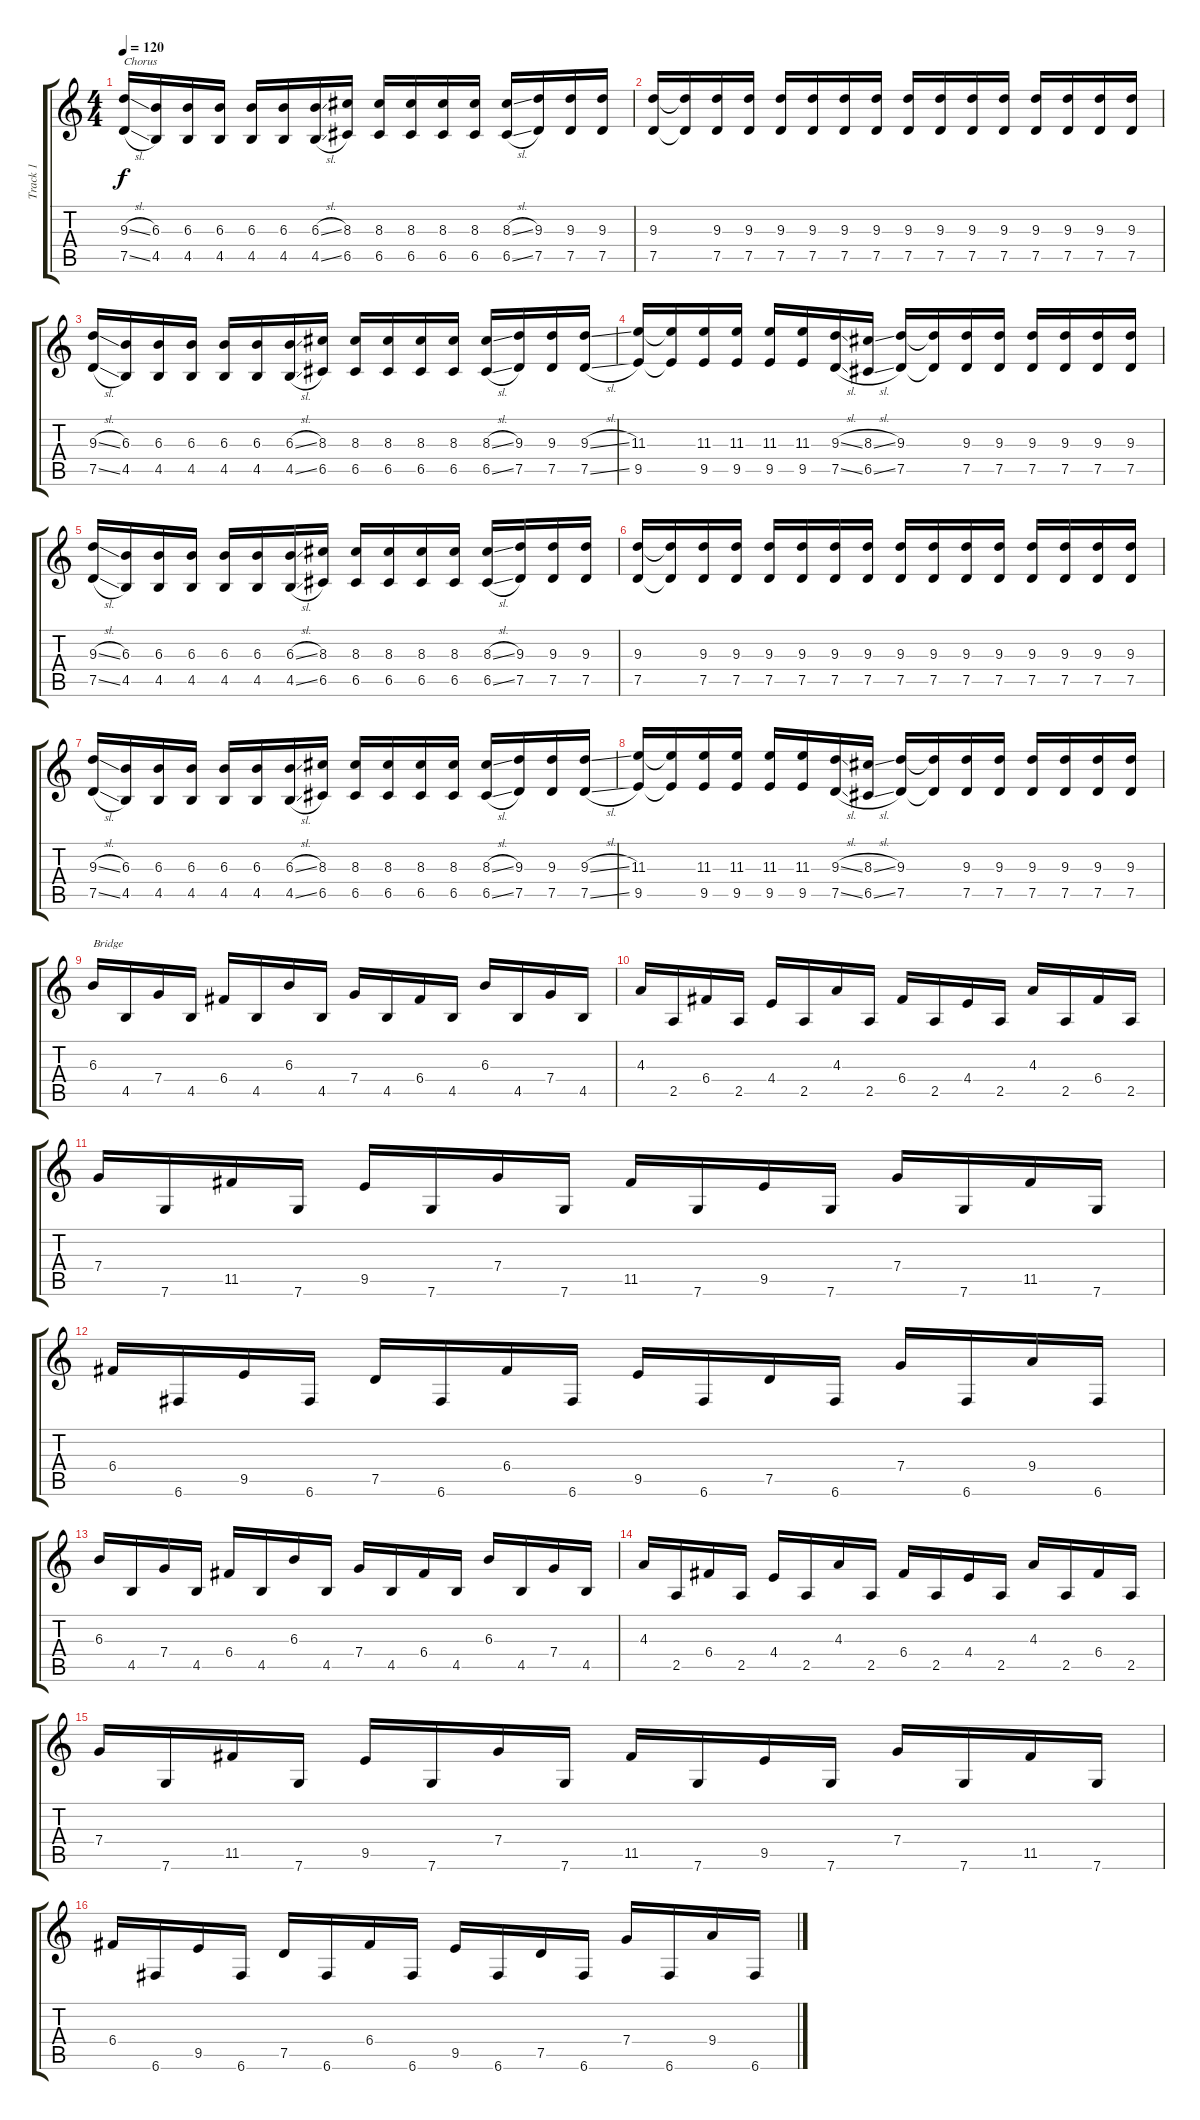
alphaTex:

\track ("Track 1" "Track 1") {instrument distortionguitar}
\staff {score tabs}
\tuning (D4 A3 F3 C3 G2 C2) {hide}
\ts (4 4)
\tempo 120
\clef g2
\ks c
(9.3{sl} 7.5{sl}).16{txt "Chorus" dy f} (6.3 4.5).16 (6.3 4.5).16 (6.3 4.5).16 (6.3 4.5).16 (6.3 4.5).16 (6.3{sl} 4.5{sl}).16 (8.3 6.5).16 (8.3 6.5).16 (8.3 6.5).16 (8.3 6.5).16 (8.3 6.5).16 (8.3{sl} 6.5{sl}).16 (9.3 7.5).16 (9.3 7.5).16 (9.3 7.5).16 |
(9.3 7.5).16 (9.3{t} 7.5{t}).16 (9.3 7.5).16 (9.3 7.5).16 (9.3 7.5).16 (9.3 7.5).16 (9.3 7.5).16 (9.3 7.5).16 (9.3 7.5).16 (9.3 7.5).16 (9.3 7.5).16 (9.3 7.5).16 (9.3 7.5).16 (9.3 7.5).16 (9.3 7.5).16 (9.3 7.5).16 |
(9.3{sl} 7.5{sl}).16 (6.3 4.5).16 (6.3 4.5).16 (6.3 4.5).16 (6.3 4.5).16 (6.3 4.5).16 (6.3{sl} 4.5{sl}).16 (8.3 6.5).16 (8.3 6.5).16 (8.3 6.5).16 (8.3 6.5).16 (8.3 6.5).16 (8.3{sl} 6.5{sl}).16 (9.3 7.5).16 (9.3 7.5).16 (9.3{sl} 7.5{sl}).16 |
(11.3 9.5).16 (11.3{t} 9.5{t}).16 (11.3 9.5).16 (11.3 9.5).16 (11.3 9.5).16 (11.3 9.5).16 (9.3{sl} 7.5{sl}).16 (8.3{sl} 6.5{sl}).16 (9.3 7.5).16 (9.3{t} 7.5{t}).16 (9.3 7.5).16 (9.3 7.5).16 (9.3 7.5).16 (9.3 7.5).16 (9.3 7.5).16 (9.3 7.5).16 |
(9.3{sl} 7.5{sl}).16 (6.3 4.5).16 (6.3 4.5).16 (6.3 4.5).16 (6.3 4.5).16 (6.3 4.5).16 (6.3{sl} 4.5{sl}).16 (8.3 6.5).16 (8.3 6.5).16 (8.3 6.5).16 (8.3 6.5).16 (8.3 6.5).16 (8.3{sl} 6.5{sl}).16 (9.3 7.5).16 (9.3 7.5).16 (9.3 7.5).16 |
(9.3 7.5).16 (9.3{t} 7.5{t}).16 (9.3 7.5).16 (9.3 7.5).16 (9.3 7.5).16 (9.3 7.5).16 (9.3 7.5).16 (9.3 7.5).16 (9.3 7.5).16 (9.3 7.5).16 (9.3 7.5).16 (9.3 7.5).16 (9.3 7.5).16 (9.3 7.5).16 (9.3 7.5).16 (9.3 7.5).16 |
(9.3{sl} 7.5{sl}).16 (6.3 4.5).16 (6.3 4.5).16 (6.3 4.5).16 (6.3 4.5).16 (6.3 4.5).16 (6.3{sl} 4.5{sl}).16 (8.3 6.5).16 (8.3 6.5).16 (8.3 6.5).16 (8.3 6.5).16 (8.3 6.5).16 (8.3{sl} 6.5{sl}).16 (9.3 7.5).16 (9.3 7.5).16 (9.3{sl} 7.5{sl}).16 |
(11.3 9.5).16 (11.3{t} 9.5{t}).16 (11.3 9.5).16 (11.3 9.5).16 (11.3 9.5).16 (11.3 9.5).16 (9.3{sl} 7.5{sl}).16 (8.3{sl} 6.5{sl}).16 (9.3 7.5).16 (9.3{t} 7.5{t}).16 (9.3 7.5).16 (9.3 7.5).16 (9.3 7.5).16 (9.3 7.5).16 (9.3 7.5).16 (9.3 7.5).16 |
6.3.16{txt "Bridge"} 4.5.16 7.4.16 4.5.16 6.4.16 4.5.16 6.3.16 4.5.16 7.4.16 4.5.16 6.4.16 4.5.16 6.3.16 4.5.16 7.4.16 4.5.16 |
4.3.16 2.5.16 6.4.16 2.5.16 4.4.16 2.5.16 4.3.16 2.5.16 6.4.16 2.5.16 4.4.16 2.5.16 4.3.16 2.5.16 6.4.16 2.5.16 |
7.4.16 7.6.16 11.5.16 7.6.16 9.5.16 7.6.16 7.4.16 7.6.16 11.5.16 7.6.16 9.5.16 7.6.16 7.4.16 7.6.16 11.5.16 7.6.16 |
6.4.16 6.6.16 9.5.16 6.6.16 7.5.16 6.6.16 6.4.16 6.6.16 9.5.16 6.6.16 7.5.16 6.6.16 7.4.16 6.6.16 9.4.16 6.6.16 |
6.3.16 4.5.16 7.4.16 4.5.16 6.4.16 4.5.16 6.3.16 4.5.16 7.4.16 4.5.16 6.4.16 4.5.16 6.3.16 4.5.16 7.4.16 4.5.16 |
4.3.16 2.5.16 6.4.16 2.5.16 4.4.16 2.5.16 4.3.16 2.5.16 6.4.16 2.5.16 4.4.16 2.5.16 4.3.16 2.5.16 6.4.16 2.5.16 |
7.4.16 7.6.16 11.5.16 7.6.16 9.5.16 7.6.16 7.4.16 7.6.16 11.5.16 7.6.16 9.5.16 7.6.16 7.4.16 7.6.16 11.5.16 7.6.16 |
6.4.16 6.6.16 9.5.16 6.6.16 7.5.16 6.6.16 6.4.16 6.6.16 9.5.16 6.6.16 7.5.16 6.6.16 7.4.16 6.6.16 9.4.16 6.6.16
